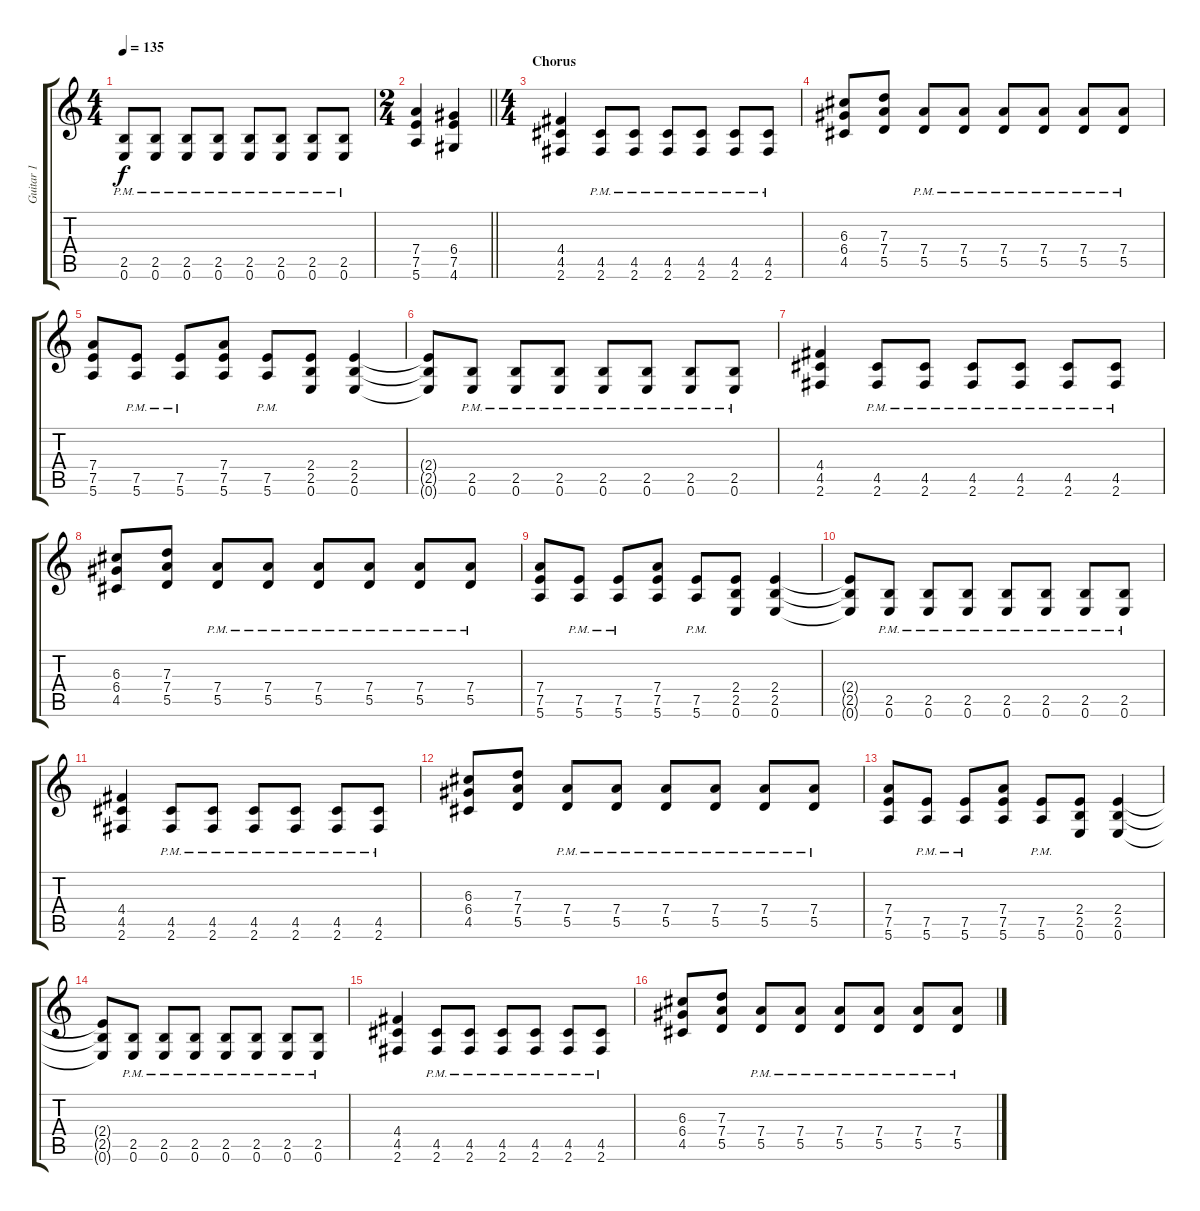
\track ("Guitar 1" "Guitar 1") {instrument overdrivenguitar}
\staff {score tabs}
\tuning (E4 B3 G3 D3 A2 E2) {hide}
\ts (4 4)
\tempo 135
\clef g2
\ks c
(2.5{pm} 0.6{pm}).8{dy f} (2.5{pm} 0.6{pm}).8 (2.5{pm} 0.6{pm}).8 (2.5{pm} 0.6{pm}).8 (2.5{pm} 0.6{pm}).8 (2.5{pm} 0.6{pm}).8 (2.5{pm} 0.6{pm}).8 (2.5{pm} 0.6{pm}).8 |
\ts (2 4)
\barLineRight lightlight
(7.4 7.5 5.6).4 (6.4 7.5 4.6).4 |
\ts (4 4)
\section ("" "Chorus")
(4.4 4.5 2.6).4 (4.5{pm} 2.6{pm}).8 (4.5{pm} 2.6{pm}).8 (4.5{pm} 2.6{pm}).8 (4.5{pm} 2.6{pm}).8 (4.5{pm} 2.6{pm}).8 (4.5{pm} 2.6{pm}).8 |
(6.3 6.4 4.5).8 (7.3 7.4 5.5).8 (7.4{pm} 5.5{pm}).8 (7.4{pm} 5.5{pm}).8 (7.4{pm} 5.5{pm}).8 (7.4{pm} 5.5{pm}).8 (7.4{pm} 5.5{pm}).8 (7.4{pm} 5.5{pm}).8 |
(7.4 7.5 5.6).8 (7.5{pm} 5.6{pm}).8 (7.5{pm} 5.6{pm}).8 (7.4 7.5 5.6).8 (7.5{pm} 5.6{pm}).8 (2.4 2.5 0.6).8 (2.4 2.5 0.6).4 |
(2.4{t} 2.5{t} 0.6{t}).8 (2.5{pm} 0.6{pm}).8 (2.5{pm} 0.6{pm}).8 (2.5{pm} 0.6{pm}).8 (2.5{pm} 0.6{pm}).8 (2.5{pm} 0.6{pm}).8 (2.5{pm} 0.6{pm}).8 (2.5{pm} 0.6{pm}).8 |
(4.4 4.5 2.6).4 (4.5{pm} 2.6{pm}).8 (4.5{pm} 2.6{pm}).8 (4.5{pm} 2.6{pm}).8 (4.5{pm} 2.6{pm}).8 (4.5{pm} 2.6{pm}).8 (4.5{pm} 2.6{pm}).8 |
(6.3 6.4 4.5).8 (7.3 7.4 5.5).8 (7.4{pm} 5.5{pm}).8 (7.4{pm} 5.5{pm}).8 (7.4{pm} 5.5{pm}).8 (7.4{pm} 5.5{pm}).8 (7.4{pm} 5.5{pm}).8 (7.4{pm} 5.5{pm}).8 |
(7.4 7.5 5.6).8 (7.5{pm} 5.6{pm}).8 (7.5{pm} 5.6{pm}).8 (7.4 7.5 5.6).8 (7.5{pm} 5.6{pm}).8 (2.4 2.5 0.6).8 (2.4 2.5 0.6).4 |
(2.4{t} 2.5{t} 0.6{t}).8 (2.5{pm} 0.6{pm}).8 (2.5{pm} 0.6{pm}).8 (2.5{pm} 0.6{pm}).8 (2.5{pm} 0.6{pm}).8 (2.5{pm} 0.6{pm}).8 (2.5{pm} 0.6{pm}).8 (2.5{pm} 0.6{pm}).8 |
(4.4 4.5 2.6).4 (4.5{pm} 2.6{pm}).8 (4.5{pm} 2.6{pm}).8 (4.5{pm} 2.6{pm}).8 (4.5{pm} 2.6{pm}).8 (4.5{pm} 2.6{pm}).8 (4.5{pm} 2.6{pm}).8 |
(6.3 6.4 4.5).8 (7.3 7.4 5.5).8 (7.4{pm} 5.5{pm}).8 (7.4{pm} 5.5{pm}).8 (7.4{pm} 5.5{pm}).8 (7.4{pm} 5.5{pm}).8 (7.4{pm} 5.5{pm}).8 (7.4{pm} 5.5{pm}).8 |
(7.4 7.5 5.6).8 (7.5{pm} 5.6{pm}).8 (7.5{pm} 5.6{pm}).8 (7.4 7.5 5.6).8 (7.5{pm} 5.6{pm}).8 (2.4 2.5 0.6).8 (2.4 2.5 0.6).4 |
(2.4{t} 2.5{t} 0.6{t}).8 (2.5{pm} 0.6{pm}).8 (2.5{pm} 0.6{pm}).8 (2.5{pm} 0.6{pm}).8 (2.5{pm} 0.6{pm}).8 (2.5{pm} 0.6{pm}).8 (2.5{pm} 0.6{pm}).8 (2.5{pm} 0.6{pm}).8 |
(4.4 4.5 2.6).4 (4.5{pm} 2.6{pm}).8 (4.5{pm} 2.6{pm}).8 (4.5{pm} 2.6{pm}).8 (4.5{pm} 2.6{pm}).8 (4.5{pm} 2.6{pm}).8 (4.5{pm} 2.6{pm}).8 |
(6.3 6.4 4.5).8 (7.3 7.4 5.5).8 (7.4{pm} 5.5{pm}).8 (7.4{pm} 5.5{pm}).8 (7.4{pm} 5.5{pm}).8 (7.4{pm} 5.5{pm}).8 (7.4{pm} 5.5{pm}).8 (7.4{pm} 5.5{pm}).8
